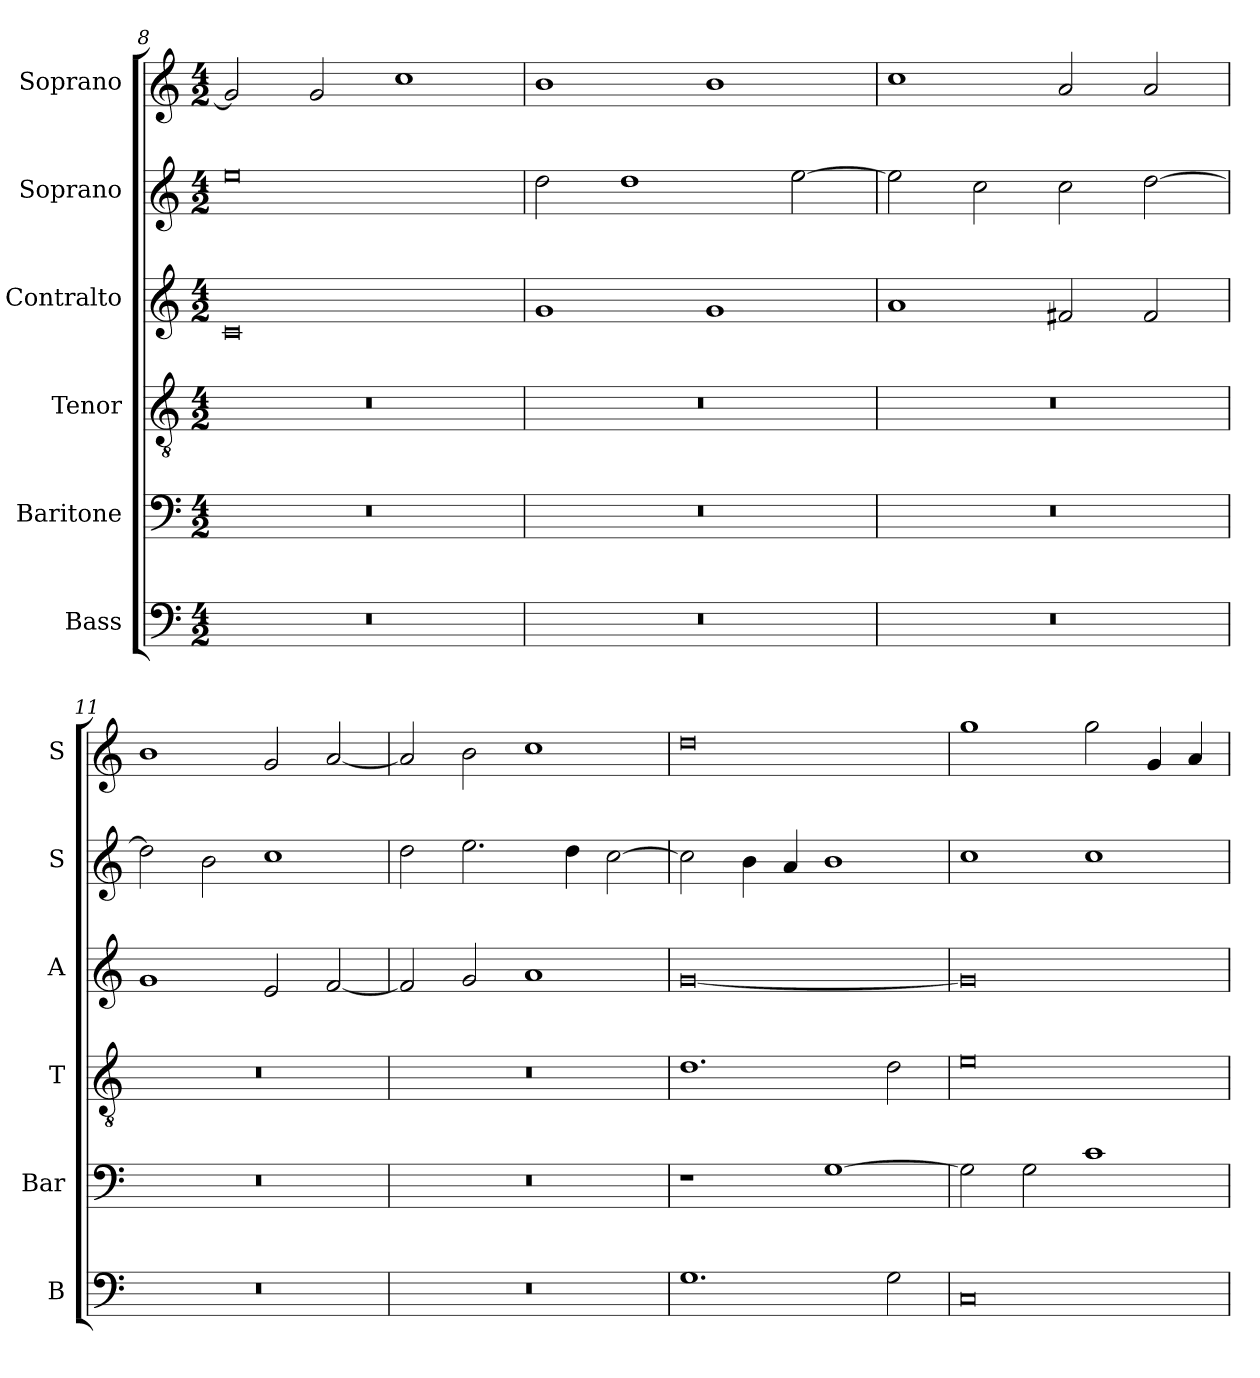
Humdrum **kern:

**kern	**kern	**kern	**kern	**kern	**kern
*part6	*part5	*part4	*part3	*part2	*part1
*staff6	*staff5	*staff4	*staff3	*staff2	*staff1
*I"Bass	*I"Baritone	*I"Tenor	*I"Contralto	*I"Soprano	*I"Soprano
*I'B	*I'Bar	*I'T	*I'A	*I'S	*I'S
*clefF4	*clefF4	*clefGv2	*clefG2	*clefG2	*clefG2
*k[]	*k[]	*k[]	*k[]	*k[]	*k[]
*G:mix	*G:mix	*G:mix	*G:mix	*G:mix	*G:mix
*M4/2	*M4/2	*M4/2	*M4/2	*M4/2	*M4/2
=8	=8	=8	=8	=8	=8
0r	0r	0r	0c	0ee	2g]
.	.	.	.	.	2g
.	.	.	.	.	1cc
=9	=9	=9	=9	=9	=9
0r	0r	0r	1g	2dd	1b
.	.	.	.	1dd	.
.	.	.	1g	.	1b
.	.	.	.	[2ee	.
=10	=10	=10	=10	=10	=10
0r	0r	0r	1a	2ee]	1cc
.	.	.	.	2cc	.
.	.	.	2f#X	2cc	2a
.	.	.	2f#	[2dd	2a
=11	=11	=11	=11	=11	=11
0r	0r	0r	1g	2dd]	1b
.	.	.	.	2b	.
.	.	.	2e	1cc	2g
.	.	.	[2f	.	[2a
=12	=12	=12	=12	=12	=12
0r	0r	0r	2f]	2dd	2a]
.	.	.	2g	2.ee	2b
.	.	.	1a	.	1cc
.	.	.	.	4dd	.
.	.	.	.	[2cc	.
=13	=13	=13	=13	=13	=13
1.G	1r	1.d	[0g	2cc]	0dd
.	.	.	.	4b	.
.	.	.	.	4a	.
.	[1G	.	.	1b	.
2G	.	2d	.	.	.
=14	=14	=14	=14	=14	=14
0C	2G]	0e	0g]	1cc	1gg
.	2G	.	.	.	.
.	1c	.	.	1cc	2gg
.	.	.	.	.	4g
.	.	.	.	.	4a
=	=	=	=	=	=
*-	*-	*-	*-	*-	*-
